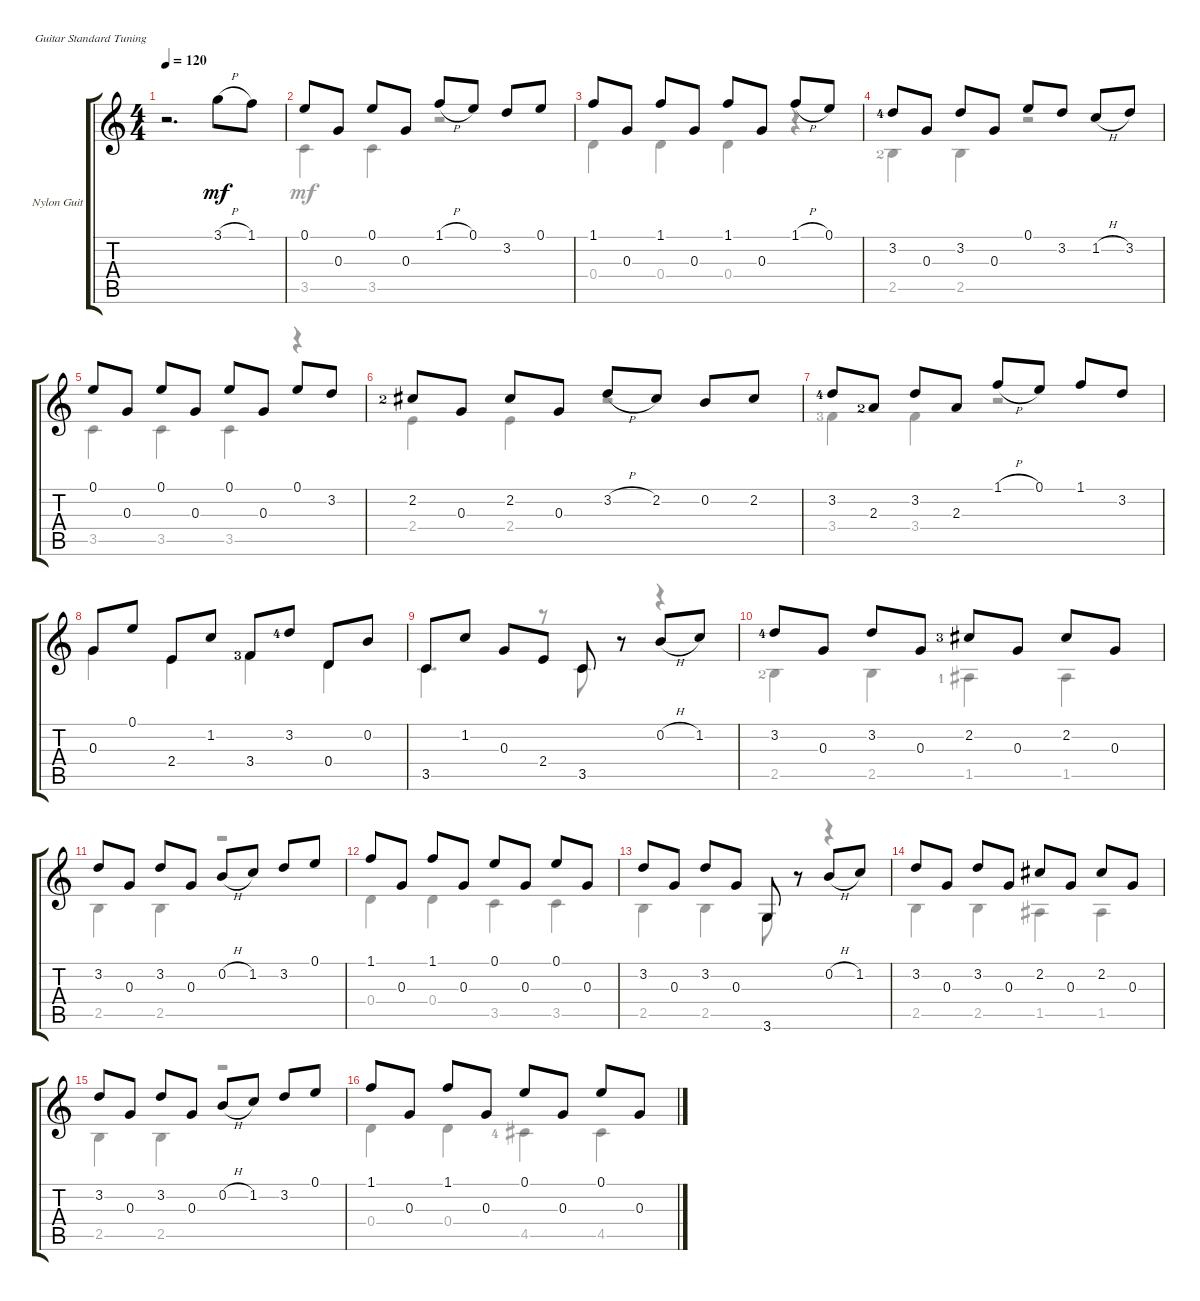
\defaultSystemsLayout 4
\bracketExtendMode groupsimilarinstruments
\firstSystemTrackNameOrientation horizontal
\otherSystemsTrackNameOrientation horizontal
\track ("Nylon Guitar" "Nylon Guit") {instrument acousticguitarsteel}
\staff {score tabs}
\tuning (E4 B3 G3 D3 A2 E2)
\voice
\ts (4 4)
\tempo 120
\clef g2
\ks c
r.2{d dy mf instrument acousticguitarsteel} 3.1{h}.8 1.1.8 |
0.1.8 0.3.8 0.1.8 0.3.8 1.1{h}.8 0.1.8 3.2.8 0.1.8 |
1.1.8 0.3.8 1.1.8 0.3.8 1.1.8 0.3.8 1.1{h}.8 0.1.8 |
3.2{lf 5}.8 0.3.8 3.2.8 0.3.8 0.1.8 3.2.8 1.2{h}.8 3.2.8 |
0.1.8 0.3.8 0.1.8 0.3.8 0.1.8 0.3.8 0.1.8 3.2.8 |
2.2{lf 3}.8 0.3.8 2.2.8 0.3.8 3.2{h}.8 2.2.8 0.2.8 2.2.8 |
3.2{lf 5}.8 2.3{lf 3}.8 3.2.8 2.3.8 1.1{h}.8 0.1.8 1.1.8 3.2.8 |
0.3.8 0.1.8 2.4.8 1.2.8 3.4{lf 4}.8 3.2{lf 5}.8 0.4.8 0.2.8 |
3.5.8 1.2.8 0.3.8 2.4.8 3.5.8 r.8 0.2{h}.8 1.2.8 |
3.2{lf 5}.8 0.3.8 3.2.8 0.3.8 2.2{lf 4}.8 0.3.8 2.2.8 0.3.8 |
3.2.8 0.3.8 3.2.8 0.3.8 0.2{h}.8 1.2.8 3.2.8 0.1.8 |
1.1.8 0.3.8 1.1.8 0.3.8 0.1.8 0.3.8 0.1.8 0.3.8 |
3.2.8 0.3.8 3.2.8 0.3.8 3.6.8 r.8 0.2{h}.8 1.2.8 |
3.2.8 0.3.8 3.2.8 0.3.8 2.2.8 0.3.8 2.2.8 0.3.8 |
3.2.8 0.3.8 3.2.8 0.3.8 0.2{h}.8 1.2.8 3.2.8 0.1.8 |
1.1.8 0.3.8 1.1.8 0.3.8 0.1.8 0.3.8 0.1.8 0.3.8
\voice
\clef g2
\ottava regular
\simile none
\ks c
|
3.5.4 3.5.4 r.2 |
0.4.4 0.4.4 0.4.4 r.4 |
2.5{lf 3}.4 2.5.4 r.2 |
3.5.4 3.5.4 3.5.4 r.4 |
2.4.4 2.4.4 r.2 |
3.4{lf 4}.4 3.4.4 r.2 |
0.3.4 2.4.4 3.4{lf 4}.4 0.4.4 |
3.5.4{d} r.8 3.5.8 r.8 r.4 |
2.5{lf 3}.4 2.5.4 1.5{lf 2}.4 1.5.4 |
2.5.4 2.5.4 r.2 |
0.4.4 0.4.4 3.5.4 3.5.4 |
2.5.4 2.5.4 3.6.8 r.8 r.4 |
2.5.4 2.5.4 1.5.4 1.5.4 |
2.5.4 2.5.4 r.2 |
0.4.4 0.4.4 4.5{lf 5}.4 4.5.4
